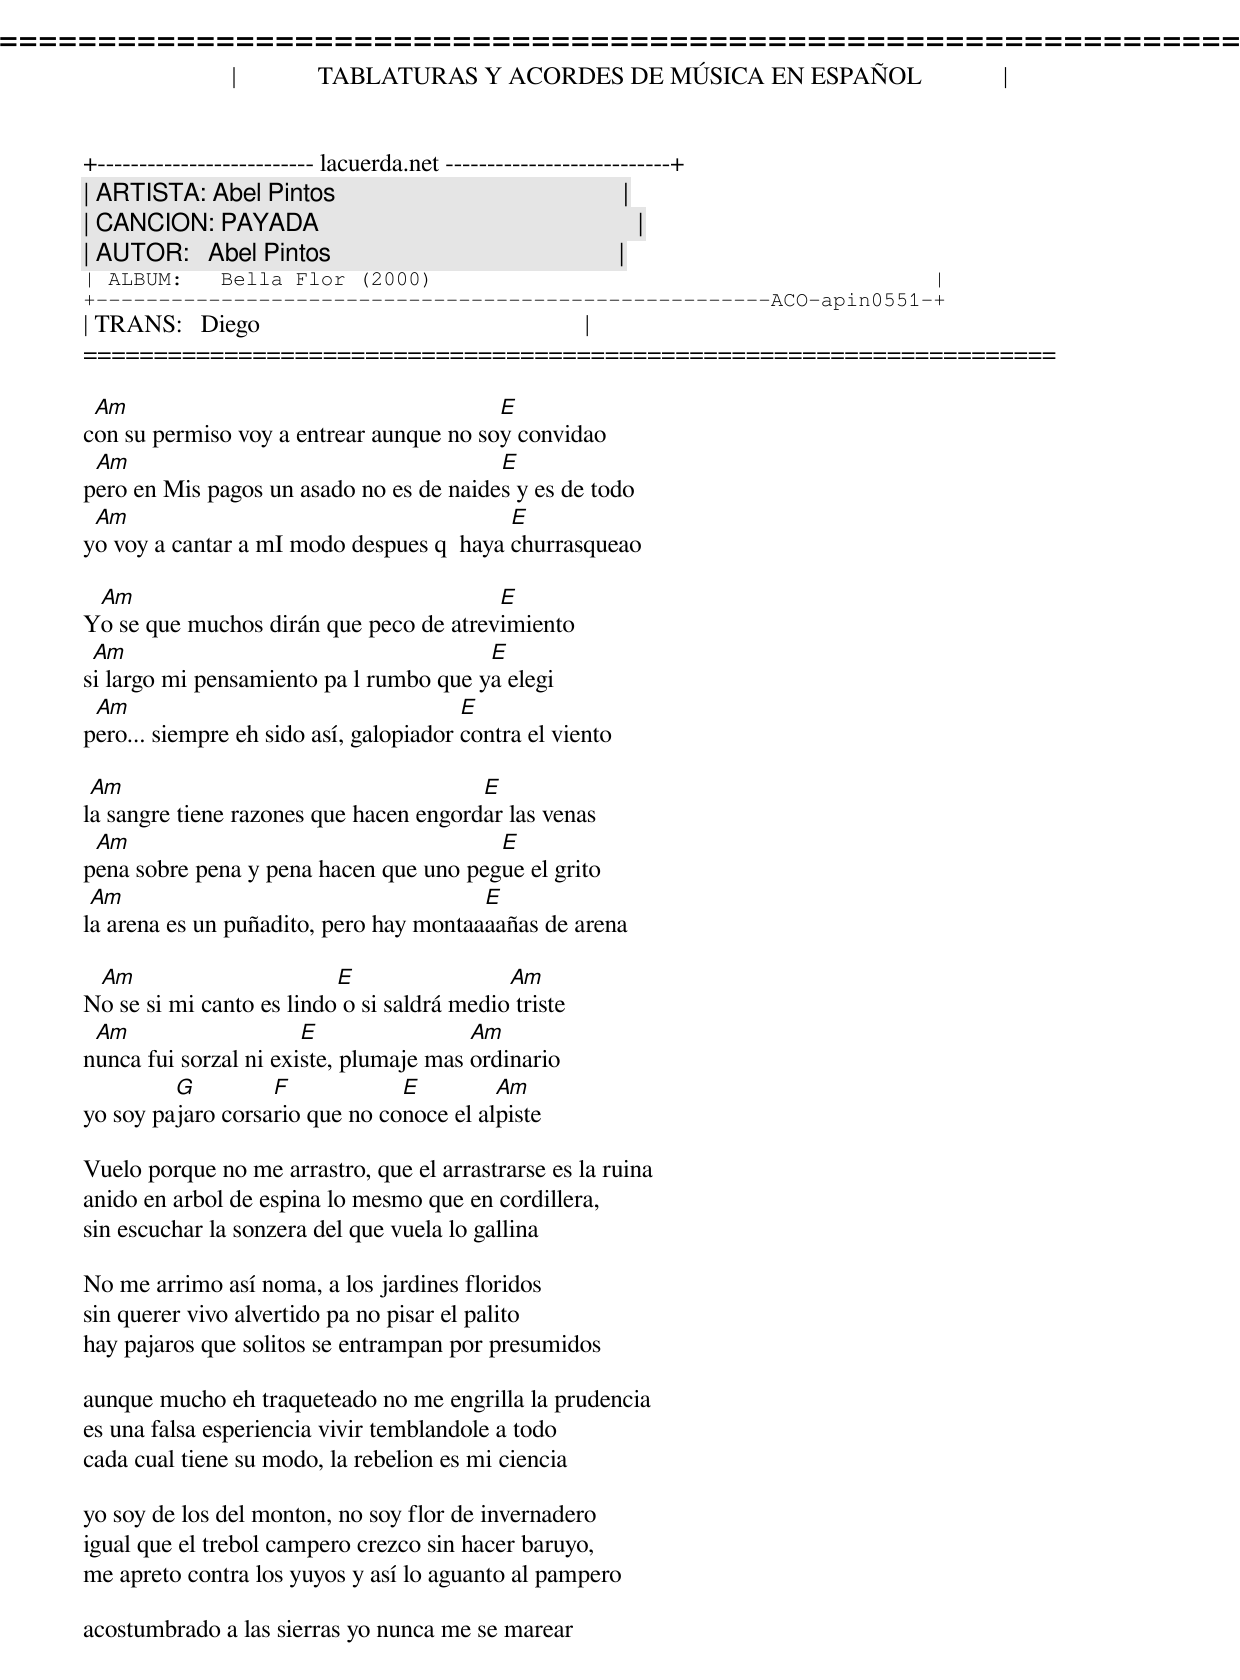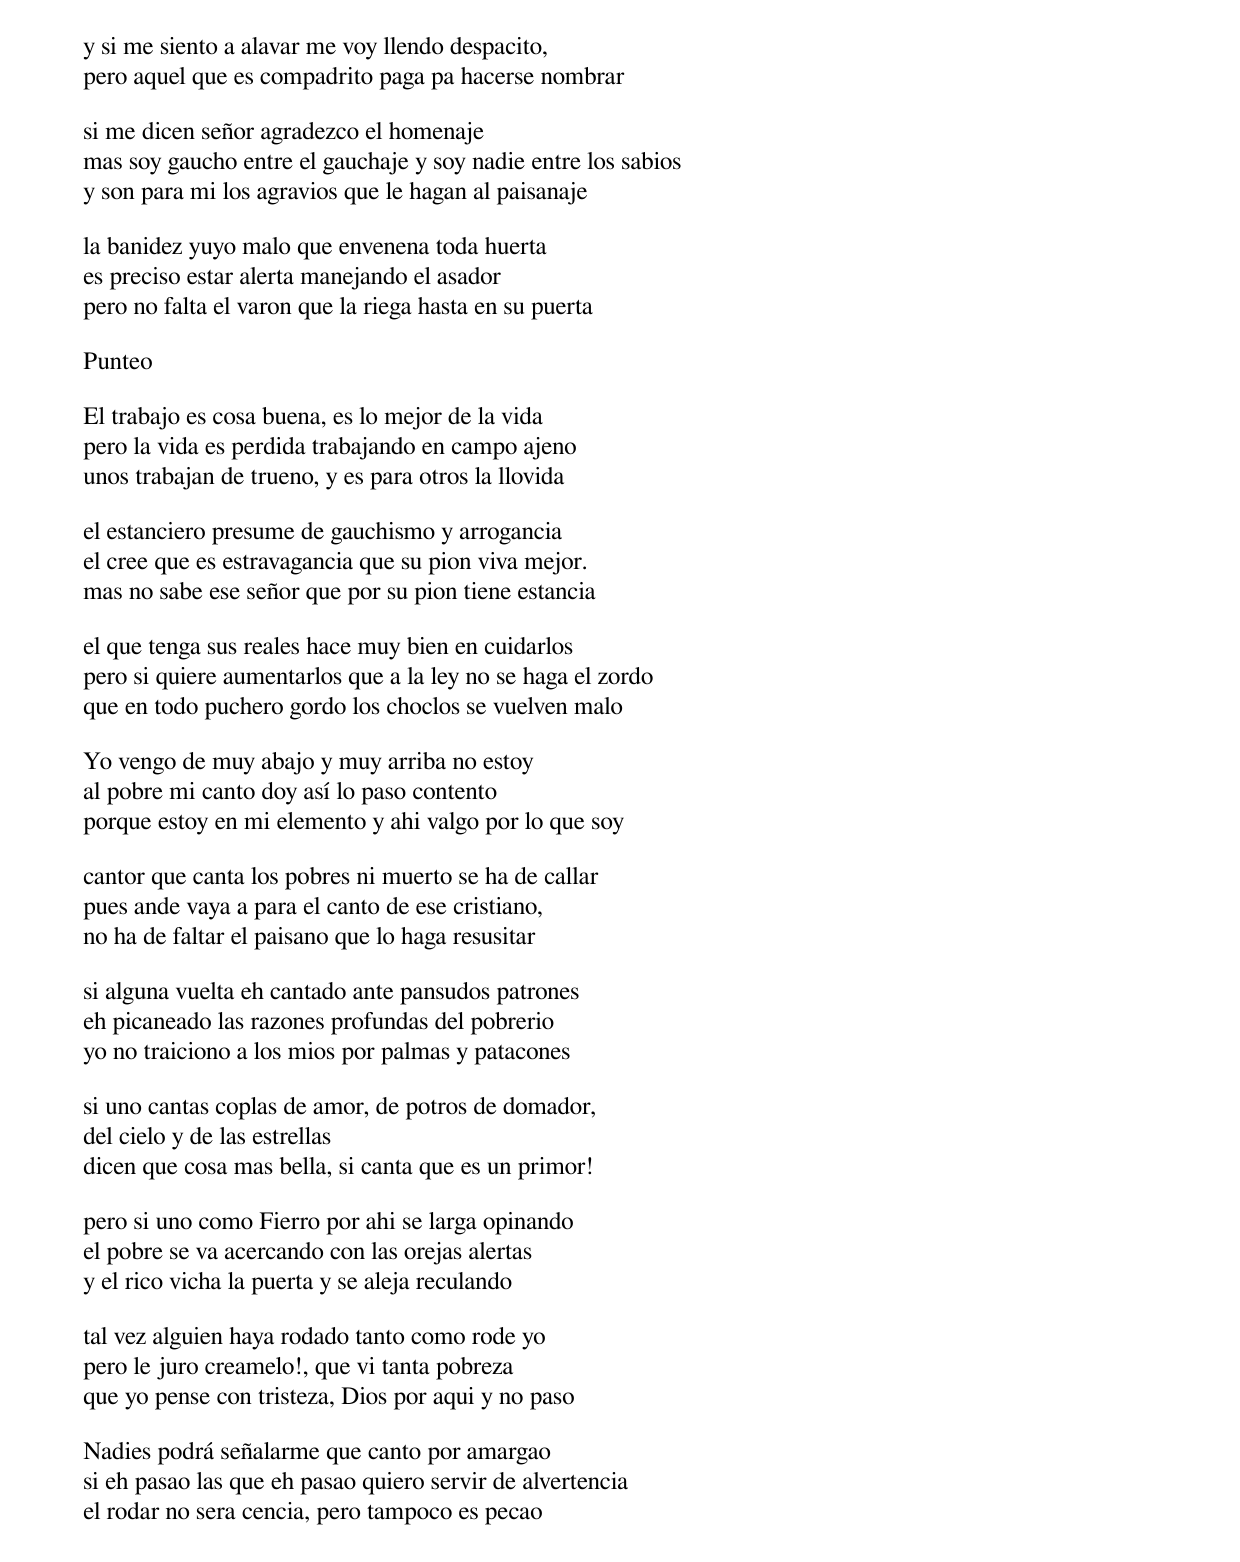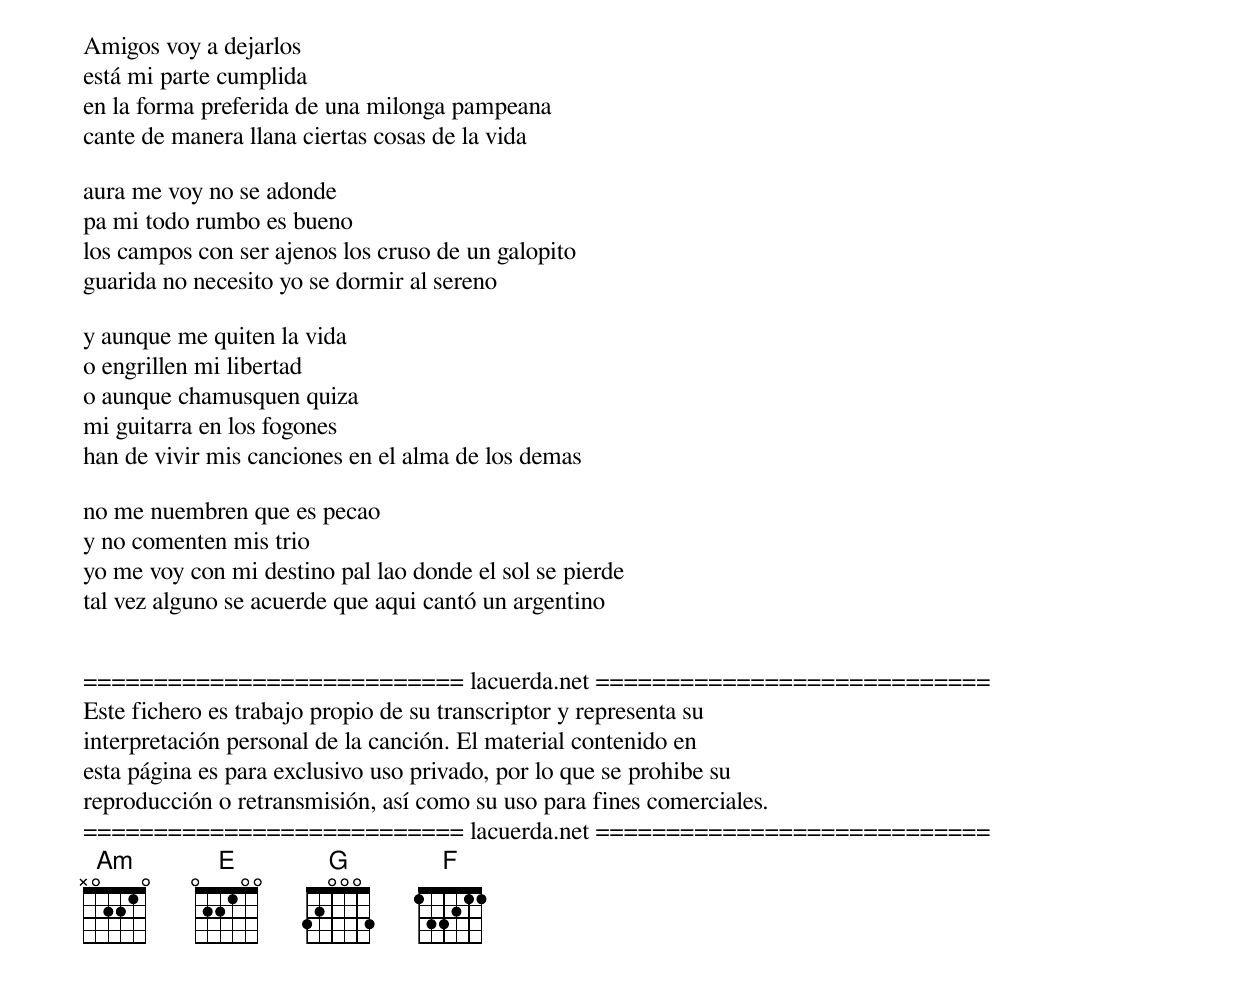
=====================================================================
|             TABLATURAS Y ACORDES DE MÚSICA EN ESPAÑOL             |
+-------------------------- lacuerda.net ---------------------------+
| ARTISTA: Abel Pintos                                              |
| CANCION: PAYADA                                                   |
| AUTOR:   Abel Pintos                                              |
| ALBUM:   Bella Flor (2000)                                        |
+------------------------------------------------------ACO-apin0551-+
| TRANS:   Diego                                                    |
=====================================================================

 Am                                      E
con su permiso voy a entrear aunque no soy convidao
 Am                                      E
pero en Mis pagos un asado no es de naides y es de todo
 Am                                       E
yo voy a cantar a mI modo despues q  haya churrasqueao

 Am                                     E
Yo se que muchos dirán que peco de atrevimiento
 Am                                     E
si largo mi pensamiento pa l rumbo que ya elegi
 Am                                     E
pero... siempre eh sido así, galopiador contra el viento

 Am                                     E
la sangre tiene razones que hacen engordar las venas
 Am                                     E
pena sobre pena y pena hacen que uno pegue el grito
 Am                                     E
la arena es un puñadito, pero hay montaaaañas de arena

 Am                       E                 Am
No se si mi canto es lindo o si saldrá medio triste
 Am                    E                Am
nunca fui sorzal ni existe, plumaje mas ordinario
         G         F            E         Am
yo soy pajaro corsario que no conoce el alpiste

Vuelo porque no me arrastro, que el arrastrarse es la ruina
anido en arbol de espina lo mesmo que en cordillera,
sin escuchar la sonzera del que vuela lo gallina

No me arrimo así noma, a los jardines floridos
sin querer vivo alvertido pa no pisar el palito
hay pajaros que solitos se entrampan por presumidos

aunque mucho eh traqueteado no me engrilla la prudencia
es una falsa esperiencia vivir temblandole a todo
cada cual tiene su modo, la rebelion es mi ciencia

yo soy de los del monton, no soy flor de invernadero
igual que el trebol campero crezco sin hacer baruyo,
me apreto contra los yuyos y así lo aguanto al pampero

acostumbrado a las sierras yo nunca me se marear
y si me siento a alavar me voy llendo despacito,
pero aquel que es compadrito paga pa hacerse nombrar

si me dicen señor agradezco el homenaje
mas soy gaucho entre el gauchaje y soy nadie entre los sabios
y son para mi los agravios que le hagan al paisanaje

la banidez yuyo malo que envenena toda huerta
es preciso estar alerta manejando el asador
pero no falta el varon que la riega hasta en su puerta

Punteo

El trabajo es cosa buena, es lo mejor de la vida
pero la vida es perdida trabajando en campo ajeno
unos trabajan de trueno, y es para otros la llovida

el estanciero presume de gauchismo y arrogancia
el cree que es estravagancia que su pion viva mejor.
mas no sabe ese señor que por su pion tiene estancia

el que tenga sus reales hace muy bien en cuidarlos
pero si quiere aumentarlos que a la ley no se haga el zordo
que en todo puchero gordo los choclos se vuelven malo

Yo vengo de muy abajo y muy arriba no estoy
al pobre mi canto doy así lo paso contento
porque estoy en mi elemento y ahi valgo por lo que soy

cantor que canta los pobres ni muerto se ha de callar
pues ande vaya a para el canto de ese cristiano,
no ha de faltar el paisano que lo haga resusitar

si alguna vuelta eh cantado ante pansudos patrones
eh picaneado las razones profundas del pobrerio
yo no traiciono a los mios por palmas y patacones

si uno cantas coplas de amor, de potros de domador,
del cielo y de las estrellas
dicen que cosa mas bella, si canta que es un primor!

pero si uno como Fierro por ahi se larga opinando
el pobre se va acercando con las orejas alertas
y el rico vicha la puerta y se aleja reculando

tal vez alguien haya rodado tanto como rode yo
pero le juro creamelo!, que vi tanta pobreza
que yo pense con tristeza, Dios por aqui y no paso

Nadies podrá señalarme que canto por amargao
si eh pasao las que eh pasao quiero servir de alvertencia
el rodar no sera cencia, pero tampoco es pecao

Amigos voy a dejarlos
está mi parte cumplida
en la forma preferida de una milonga pampeana
cante de manera llana ciertas cosas de la vida

aura me voy no se adonde
pa mi todo rumbo es bueno
los campos con ser ajenos los cruso de un galopito
guarida no necesito yo se dormir al sereno

y aunque me quiten la vida
o engrillen mi libertad
o aunque chamusquen quiza
mi guitarra en los fogones
han de vivir mis canciones en el alma de los demas

no me nuembren que es pecao
y no comenten mis trio
yo me voy con mi destino pal lao donde el sol se pierde
tal vez alguno se acuerde que aqui cantó un argentino


=========================== lacuerda.net ============================
Este fichero es trabajo propio de su transcriptor y representa su
interpretación personal de la canción. El material contenido en
esta página es para exclusivo uso privado, por lo que se prohibe su
reproducción o retransmisión, así como su uso para fines comerciales.
=========================== lacuerda.net ============================
